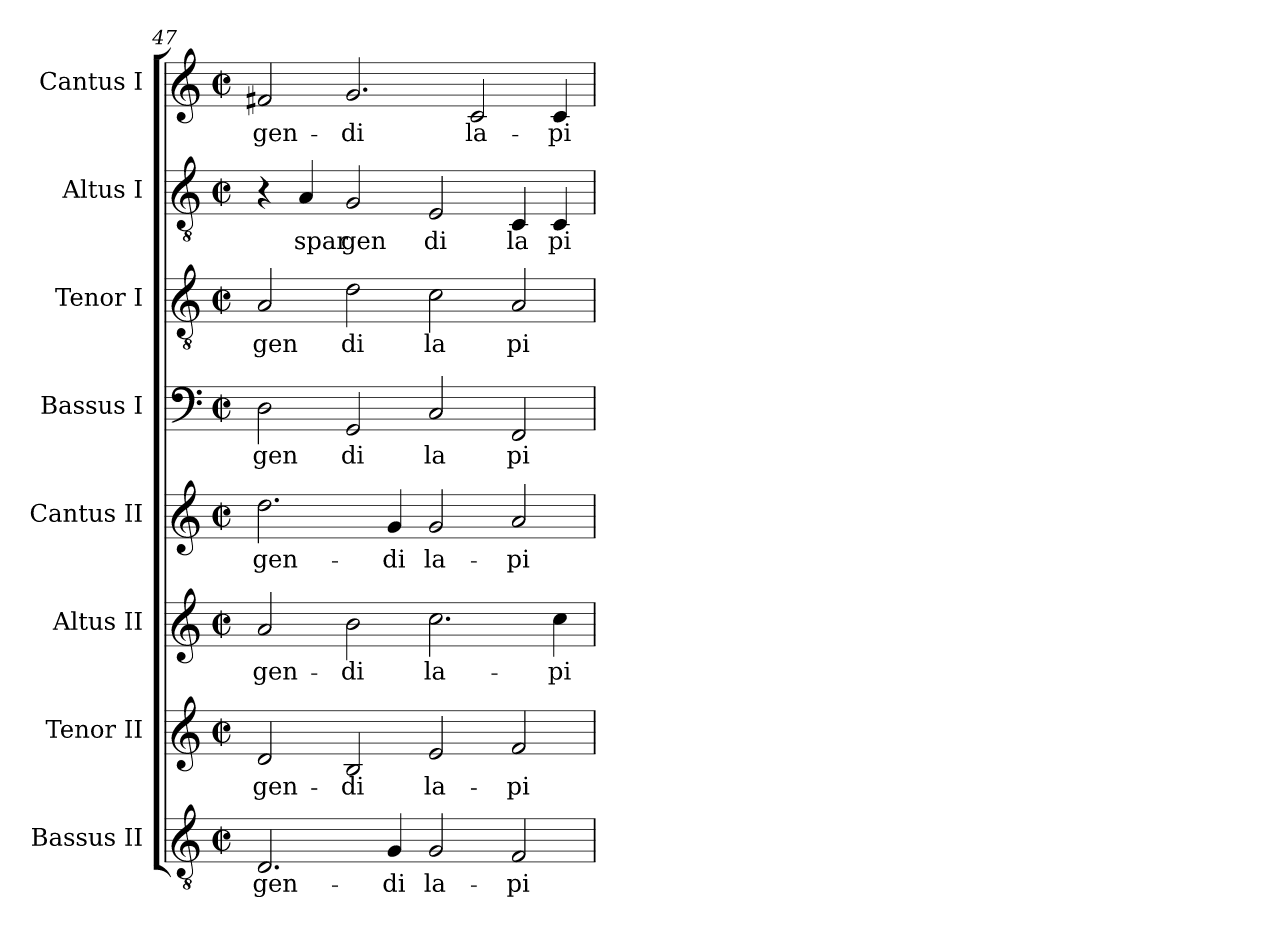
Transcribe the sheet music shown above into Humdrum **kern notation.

**kern	**text	**kern	**text	**kern	**text	**kern	**text	**kern	**text	**kern	**text	**kern	**text	**kern	**text
*part8	*part8	*part7	*part7	*part6	*part6	*part5	*part5	*part4	*part4	*part3	*part3	*part2	*part2	*part1	*part1
*staff8	*staff8	*staff7	*staff7	*staff6	*staff6	*staff5	*staff5	*staff4	*staff4	*staff3	*staff3	*staff2	*staff2	*staff1	*staff1
*I"Bassus II	*	*I"Tenor II	*	*I"Altus II	*	*I"Cantus II	*	*I"Bassus I	*	*I"Tenor I	*	*I"Altus I	*	*I"Cantus I	*
!!LO:LB:g=z
*clefGv2	*	*clefG2	*	*clefG2	*	*clefG2	*	*clefF4	*	*clefGv2	*	*clefGv2	*	*clefG2	*
*	*	*	*	*	*	*k[]	*	*	*	*	*	*	*	*	*
*	*	*	*	*	*	*C:	*	*	*	*	*	*	*	*	*
*M2/2	*	*M2/2	*	*M2/2	*	*M2/2	*	*M2/2	*	*M2/2	*	*M2/2	*	*M2/2	*
*met(c|)	*	*met(c|)	*	*met(c|)	*	*met(c|)	*	*met(c|)	*	*met(c|)	*	*met(c|)	*	*met(c|)	*
=47	=47	=47	=47	=47	=47	=47	=47	=47	=47	=47	=47	=47	=47	=47	=47
!	!LO:LY:b:cj	!	!LO:LY:b:cj	!	!LO:LY:b:cj	!	!LO:LY:b:cj	!	!LO:LY:b:cj	!	!LO:LY:b:cj	!	!	!	!LO:LY:b:cj
2.D/	gen-	2d/	-gen-	2a/	gen-	2.dd\	-gen-	2D\	gen	2A/	-gen	4r	.	2f#X/	-gen-
!	!	!	!	!	!	!	!	!	!	!	!	!	!LO:LY:b:cj	!	!
.	.	.	.	.	.	.	.	.	.	.	.	4A/	spar	.	.
!	!	!	!LO:LY:b:cj	!	!LO:LY:b:cj	!	!	!	!LO:LY:b:cj	!	!LO:LY:b:cj	!	!LO:LY:b:cj	!	!LO:LY:b:cj
.	.	2B/	-di	2b\	-di	.	.	2GG/	di	2d\	di	2G/	gen	2.g/	-di
!	!LO:LY:b:cj	!	!	!	!	!	!LO:LY:b:cj	!	!	!	!	!	!	!	!
4G/	-di	.	.	.	.	4g/	-di	.	.	.	.	.	.	.	.
!	!LO:LY:b:cj	!	!LO:LY:b:cj	!	!LO:LY:b:cj	!	!LO:LY:b:cj	!	!LO:LY:b:cj	!	!LO:LY:b:cj	!	!LO:LY:b:cj	!	!
2G/	la-	2e/	la-	2.cc\	la-	2g/	la-	2C/	la	2c\	la	2E/	di	.	.
!	!	!	!	!	!	!	!	!	!	!	!	!	!	!	!LO:LY:b:cj
.	.	.	.	.	.	.	.	.	.	.	.	.	.	2c/	la-
!	!LO:LY:b:cj	!	!LO:LY:b:cj	!	!	!	!LO:LY:b:cj	!	!LO:LY:b:cj	!	!LO:LY:b:cj	!	!LO:LY:b:cj	!	!
2F/	-pi-	2f/	-pi-	.	.	2a/	-pi-	2FF/	pi	2A/	pi	4C/	la	.	.
!	!	!	!	!	!LO:LY:b:cj	!	!	!	!	!	!	!	!LO:LY:b:cj	!	!LO:LY:b:cj
.	.	.	.	4cc\	-pi-	.	.	.	.	.	.	4C/	pi	4c/	-pi-
=	=	=	=	=	=	=	=	=	=	=	=	=	=	=	=
*-	*-	*-	*-	*-	*-	*-	*-	*-	*-	*-	*-	*-	*-	*-	*-
